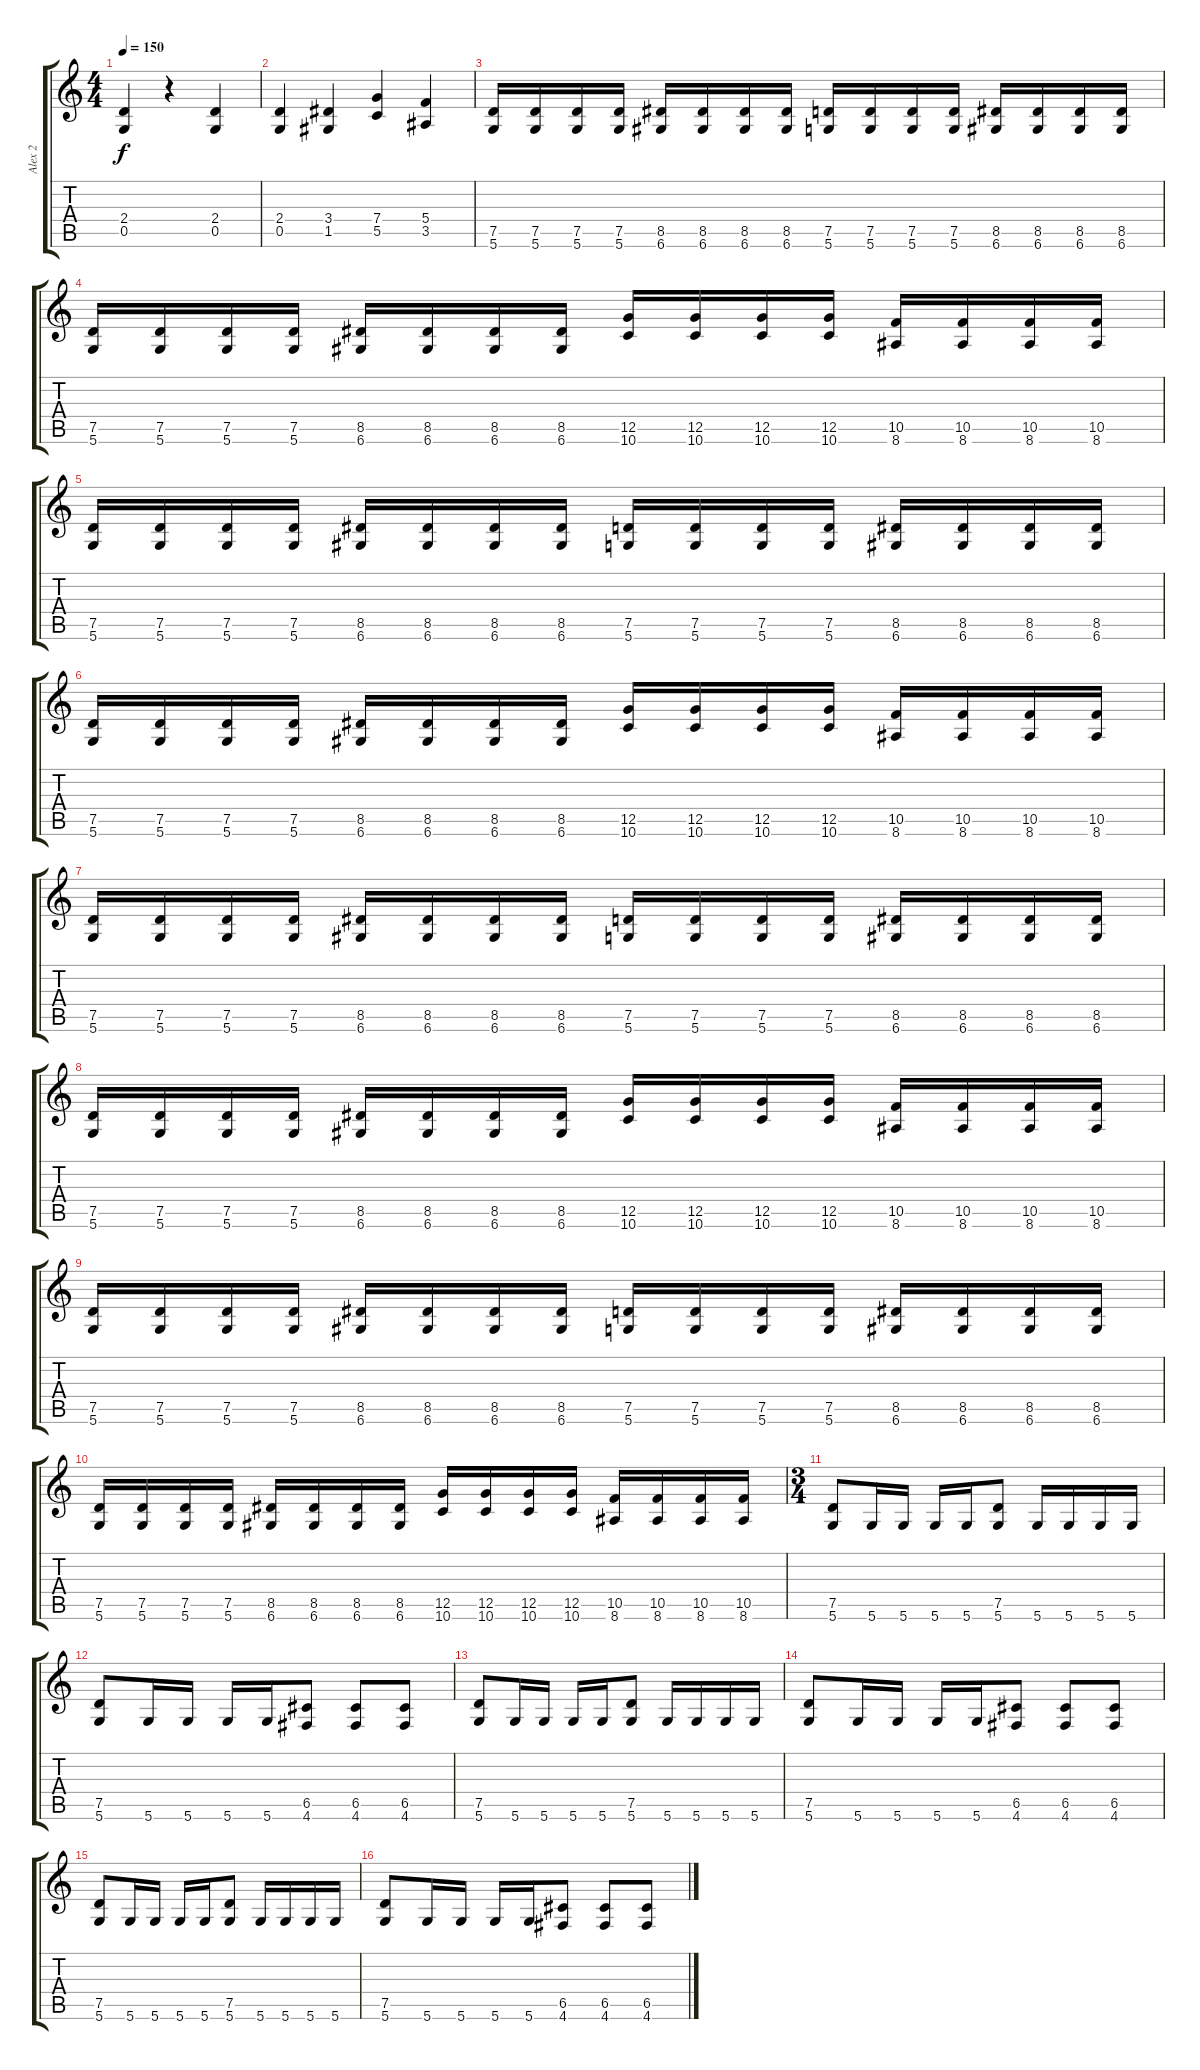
\track ("Alex 2" "Alex 2") {instrument overdrivenguitar}
\staff {score tabs}
\tuning (D4 A3 F3 C3 G2 D2) {hide}
\ts (4 4)
\tempo 150
\clef g2
\ks c
(2.4 0.5).4{dy f} r.4 (2.4 0.5).4 |
(2.4 0.5).4 (3.4 1.5).4 (7.4 5.5).4 (5.4 3.5).4 |
(7.5 5.6).16 (7.5 5.6).16 (7.5 5.6).16 (7.5 5.6).16 (8.5 6.6).16 (8.5 6.6).16 (8.5 6.6).16 (8.5 6.6).16 (7.5 5.6).16 (7.5 5.6).16 (7.5 5.6).16 (7.5 5.6).16 (8.5 6.6).16 (8.5 6.6).16 (8.5 6.6).16 (8.5 6.6).16 |
(7.5 5.6).16 (7.5 5.6).16 (7.5 5.6).16 (7.5 5.6).16 (8.5 6.6).16 (8.5 6.6).16 (8.5 6.6).16 (8.5 6.6).16 (12.5 10.6).16 (12.5 10.6).16 (12.5 10.6).16 (12.5 10.6).16 (10.5 8.6).16 (10.5 8.6).16 (10.5 8.6).16 (10.5 8.6).16 |
(7.5 5.6).16 (7.5 5.6).16 (7.5 5.6).16 (7.5 5.6).16 (8.5 6.6).16 (8.5 6.6).16 (8.5 6.6).16 (8.5 6.6).16 (7.5 5.6).16 (7.5 5.6).16 (7.5 5.6).16 (7.5 5.6).16 (8.5 6.6).16 (8.5 6.6).16 (8.5 6.6).16 (8.5 6.6).16 |
(7.5 5.6).16 (7.5 5.6).16 (7.5 5.6).16 (7.5 5.6).16 (8.5 6.6).16 (8.5 6.6).16 (8.5 6.6).16 (8.5 6.6).16 (12.5 10.6).16 (12.5 10.6).16 (12.5 10.6).16 (12.5 10.6).16 (10.5 8.6).16 (10.5 8.6).16 (10.5 8.6).16 (10.5 8.6).16 |
(7.5 5.6).16 (7.5 5.6).16 (7.5 5.6).16 (7.5 5.6).16 (8.5 6.6).16 (8.5 6.6).16 (8.5 6.6).16 (8.5 6.6).16 (7.5 5.6).16 (7.5 5.6).16 (7.5 5.6).16 (7.5 5.6).16 (8.5 6.6).16 (8.5 6.6).16 (8.5 6.6).16 (8.5 6.6).16 |
(7.5 5.6).16 (7.5 5.6).16 (7.5 5.6).16 (7.5 5.6).16 (8.5 6.6).16 (8.5 6.6).16 (8.5 6.6).16 (8.5 6.6).16 (12.5 10.6).16 (12.5 10.6).16 (12.5 10.6).16 (12.5 10.6).16 (10.5 8.6).16 (10.5 8.6).16 (10.5 8.6).16 (10.5 8.6).16 |
(7.5 5.6).16 (7.5 5.6).16 (7.5 5.6).16 (7.5 5.6).16 (8.5 6.6).16 (8.5 6.6).16 (8.5 6.6).16 (8.5 6.6).16 (7.5 5.6).16 (7.5 5.6).16 (7.5 5.6).16 (7.5 5.6).16 (8.5 6.6).16 (8.5 6.6).16 (8.5 6.6).16 (8.5 6.6).16 |
(7.5 5.6).16 (7.5 5.6).16 (7.5 5.6).16 (7.5 5.6).16 (8.5 6.6).16 (8.5 6.6).16 (8.5 6.6).16 (8.5 6.6).16 (12.5 10.6).16 (12.5 10.6).16 (12.5 10.6).16 (12.5 10.6).16 (10.5 8.6).16 (10.5 8.6).16 (10.5 8.6).16 (10.5 8.6).16 |
\ts (3 4)
(7.5 5.6).8 5.6.16 5.6.16 5.6.16 5.6.16 (7.5 5.6).8 5.6.16 5.6.16 5.6.16 5.6.16 |
(7.5 5.6).8 5.6.16 5.6.16 5.6.16 5.6.16 (6.5 4.6).8 (6.5 4.6).8 (6.5 4.6).8 |
(7.5 5.6).8 5.6.16 5.6.16 5.6.16 5.6.16 (7.5 5.6).8 5.6.16 5.6.16 5.6.16 5.6.16 |
(7.5 5.6).8 5.6.16 5.6.16 5.6.16 5.6.16 (6.5 4.6).8 (6.5 4.6).8 (6.5 4.6).8 |
(7.5 5.6).8 5.6.16 5.6.16 5.6.16 5.6.16 (7.5 5.6).8 5.6.16 5.6.16 5.6.16 5.6.16 |
(7.5 5.6).8 5.6.16 5.6.16 5.6.16 5.6.16 (6.5 4.6).8 (6.5 4.6).8 (6.5 4.6).8
